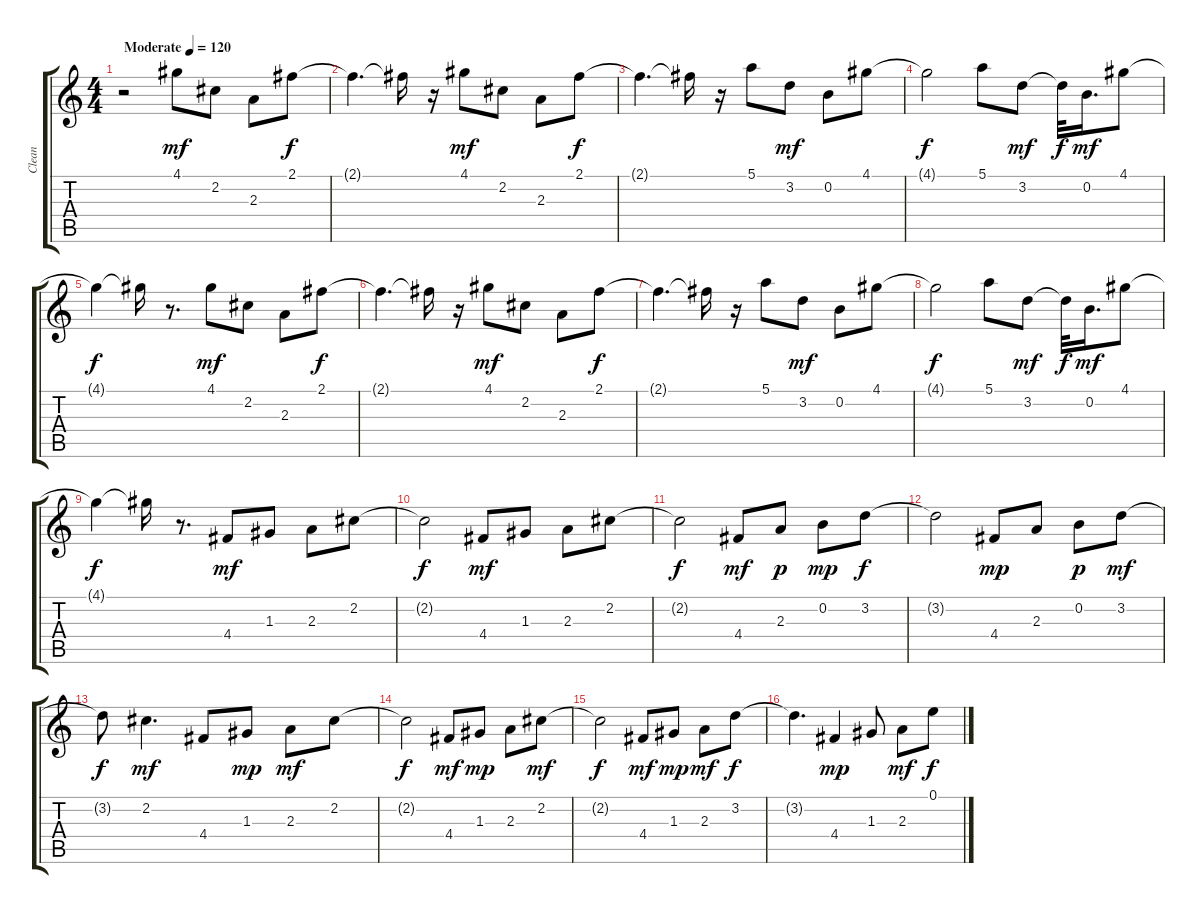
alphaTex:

\track ("Clean" "Clean") {instrument electricguitarclean}
\staff {score tabs}
\tuning (E4 B3 G3 D3 A2 E2) {hide}
\ts (4 4)
\tempo (120 "Moderate")
\clef g2
\ks c
r.2{dy mf instrument electricguitarclean} 4.1.8 2.2.8 2.3.8 2.1.8{dy f} |
2.1{t}.4{d} 2.1{t}.16 r.16 4.1.8{dy mf} 2.2.8 2.3.8 2.1.8{dy f} |
2.1{t}.4{d} 2.1{t}.16 r.16 5.1.8 3.2.8{dy mf} 0.2.8 4.1.8 |
4.1{t}.2{dy f} 5.1.8 3.2.8{dy mf} 3.2{t}.32{dy f} 0.2.16{d dy mf} 4.1.8 |
4.1{t}.4{dy f} 4.1{t}.16 r.8{d} 4.1.8{dy mf} 2.2.8 2.3.8 2.1.8{dy f} |
2.1{t}.4{d} 2.1{t}.16 r.16 4.1.8{dy mf} 2.2.8 2.3.8 2.1.8{dy f} |
2.1{t}.4{d} 2.1{t}.16 r.16 5.1.8 3.2.8{dy mf} 0.2.8 4.1.8 |
4.1{t}.2{dy f} 5.1.8 3.2.8{dy mf} 3.2{t}.32{dy f} 0.2.16{d dy mf} 4.1.8 |
4.1{t}.4{dy f} 4.1{t}.16 r.8{d} 4.4.8{dy mf} 1.3.8 2.3.8 2.2.8 |
2.2{t}.2{dy f} 4.4.8{dy mf} 1.3.8 2.3.8 2.2.8 |
2.2{t}.2{dy f} 4.4.8{dy mf} 2.3.8{dy p} 0.2.8{dy mp} 3.2.8{dy f} |
3.2{t}.2 4.4.8{dy mp} 2.3.8 0.2.8{dy p} 3.2.8{dy mf} |
3.2{t}.8{dy f} 2.2.4{d dy mf} 4.4.8 1.3.8{dy mp} 2.3.8{dy mf} 2.2.8 |
2.2{t}.2{dy f} 4.4.8{dy mf} 1.3.8{dy mp} 2.3.8 2.2.8{dy mf} |
2.2{t}.2{dy f} 4.4.8{dy mf} 1.3.8{dy mp} 2.3.8{dy mf} 3.2.8{dy f} |
3.2{t}.4{d} 4.4.4{dy mp} 1.3.8 2.3.8{dy mf} 0.1.8{dy f}
